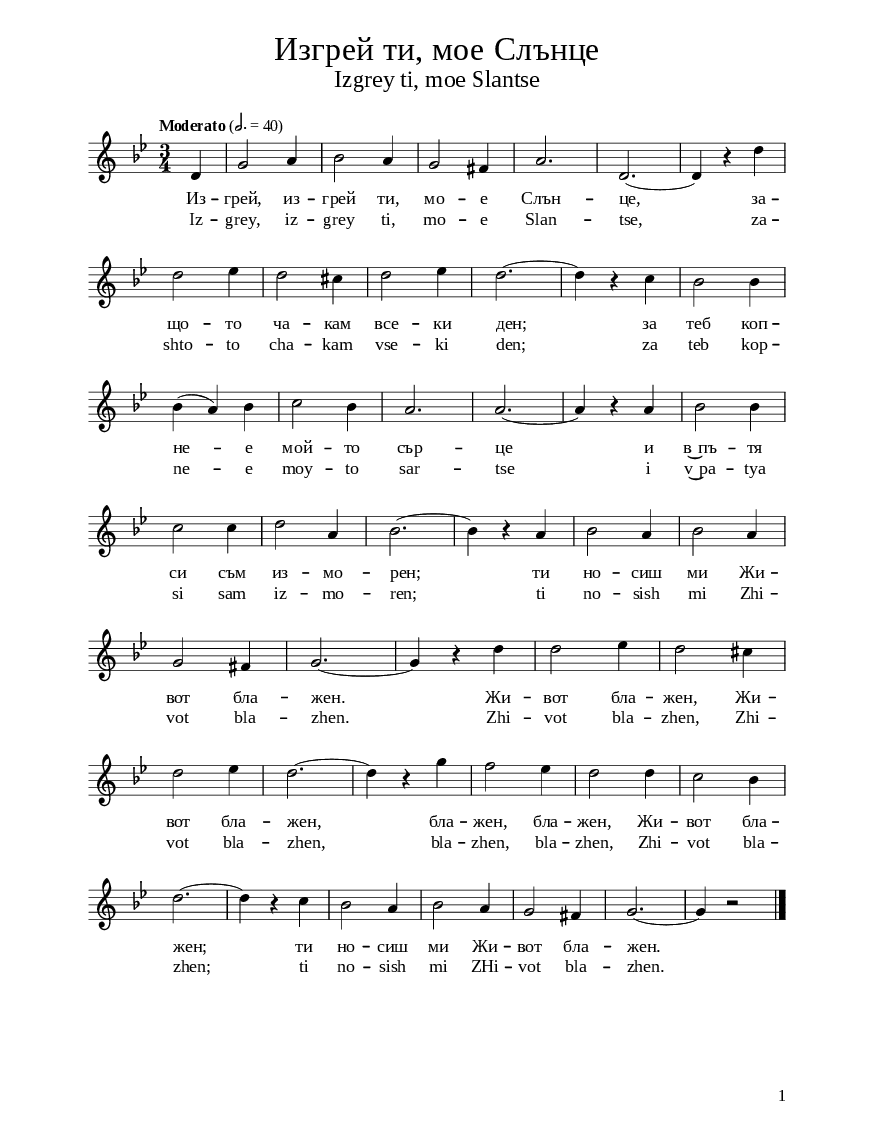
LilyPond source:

\version "2.24.0"

% include paper part and global functions
\include "include/globals.ily"

\bookpart {
  \include "include/bookpart-paper.ily"
  \score {
    \include "include/score-layout.ily"

    \new Voice \absolute {
      \clef treble
      \key g \minor
      \time 3/4
      \tempoFunc "Moderato" 2. "40"
      \autoBeamOff
      \partial 4

      d'4 |  g'2 a'4 | bes'2 a'4 | g'2 fis'4 | a'2. | d'2. ~ | d'4 r d'' \break
      d''2 es''4 | d''2 cis''4 | d''2 es''4 | d''2. ~ | d''4 r c'' | bes'2 bes'4 \break |
      bes'4 ( a' ) bes' | c''2 bes'4 | a'2. | a'2. ~ | a'4 r a' |  bes'2 bes'4 \break |
      c''2 c''4 | d''2 a'4 |  bes'2. ~ |  bes'4 r a' |  bes'2 a'4 |  bes'2 a'4 \break |
      g'2 fis'4 | g'2. ~ | g'4 r d'' | d''2 es''4 | d''2 cis''4 \break |
      d''2 es''4 | d''2. ~ | d''4 r g'' | f''2 es''4 | d''2 d''4 | c''2 bes'4 \break |
      d''2.~ | d''4 r c'' | bes'2 a'4 | bes'2 a'4 | g'2 fis'4 | g'2.~ | g'4 r2 | \bar "|."\break
    }

    \addlyrics {
      Из -- грей,
      из -- грей ти, мо -- е Слън -- це, за -- що --
      то ча -- кам все -- ки ден; за теб коп -- не --
      е мой -- то сър -- це и в~пъ -- тя си съм из
      -- мо -- рен; ти но -- сиш ми Жи -- вот бла --
      жен. Жи -- вот бла -- жен, Жи -- вот бла -- жен,
      бла -- жен, бла -- жен, Жи -- вот бла -- жен; ти
      но -- сиш ми Жи -- вот бла -- жен.}
      \addlyrics {
        Iz -- grey,
        iz -- grey ti, mo -- e Slan -- tse, za -- shto --
        to cha -- kam vse -- ki den; za teb kop -- ne --
        e moy -- to sar -- tse i v~pa -- tya si sam iz
        -- mo -- ren; ti no -- sish mi Zhi -- vot bla --
        zhen. Zhi -- vot bla -- zhen, Zhi -- vot bla -- zhen,
        bla -- zhen, bla -- zhen, Zhi -- vot bla -- zhen; ti
        no -- sish mi ZHi -- vot bla -- zhen.}

        \header {
          title = \titleFunc "Изгрей ти, мое Слънце" "Izgrey ti, moe Slantse"
        }

        \midi{}

      } % score
      
      \pageBreak

      \markup \fontsize #bgCoupletFontSize {
        \hspace #1
        \override #`(baseline-skip . ,bgCoupletBaselineSkip)
        \column {
          \line {   2. Огрей небето и Земята,}

          \line {   "   "лазурни поднебесен шир,}

          \line {   "   "развесели ми днес душата}

          \line {   "   "с трептенията си безспир.}

          \line {   "   "О, дай ми тоз Живот и Мир!}
          \line { " " }
          \line { "   " \italic {Припев:} }


          \line {   "   "Живот и Мир, Живот и Мир,}

          \line {   "   "и Мир, и Мир, Живот и Мир,}

          \line {   "   "о, дай ми тоз Живот и Мир!}

          \line { " " }
          \line {   3. Единствено си ти, което}

          \line {   "   "изпълваш всичко със Любов}

          \line {   "   "и подновяваш всичко вехто;}

          \line {   "   "светът чрез теб ще бъде нов;}

          \line {   "   "ти вечно си света, Любов.}


          \line { " " }
          \line { "   " \italic {Припев:} }
          \line {   "   " Света Любов, света Любов,}

          \line {   "   "Любов, Любов, света Любов,}

          \line {   "   "ти вечно си света, Любов.}
        }

        \hspace #5
        \override #`(baseline-skip . ,bgCoupletBaselineSkip)
        \column {
          \line {   2. Ogrey nebeto i Zemyata,}

          \line {   "   "lazurni podnebesen shir,}

          \line {   "   "razveseli mi dnes dushata}

          \line {   "   "s trepteniyata si bezspir.}

          \line {   "   "O, day mi toz Zhivot i Mir!}
          \line { " " }
          \line { "   " \italic {Refrain:} }


          \line {   "   "Zhivot i Mir, Zhivot i Mir,}

          \line {   "   "i Mir, i Mir, Zhivot i Mir,}

          \line {   "   "o, day mi toz Zhivot i Mir!}

          \line { " " }
          \line {   3. Edinstveno si ti, koeto}

          \line {   "   "izpalvash vsichko sas Lyubov}

          \line {   "   "i podnovyavash vsichko vehto;}

          \line {   "   "svetat chrez teb shte bade nov;}

          \line {   "   "ti vechno si sveta, Lyubov.}


          \line { " " }
          \line { "   " \italic {Refrain:} }
          \line {   "   " Sveta Lyubov, sveta Lyubov,}

          \line {   "   "Lyubov, Lyubov, sveta Lyubov,}

          \line {   "   "ti vechno si sveta, Lyubov.}
        } %column
      } % markup
      
      \pageBreak

      % include foreign translation(s) of the song
      \version "2.24.0"

\markup \fill-line { \fontsize #deTitleFontSize "Gehe auf, du, meine Sonne" }
\markup \null
\markup \null
\markup \fontsize #deCoupletFontSize {
  \hspace #10
  \override #`(baseline-skip . ,deCoupletBaselineSkip)

  \column {

    \line {   1. Geh auf, geh auf, du, meine Sonne, }

    \line {   "   "denn ich warte auf dich jeden Tag; }

    \line {   "   "nach dir sehnt sich mein ganzes Herz}

    \line {   "   "und ich bin auf meinem Weg ermattet;}

    \line {   "   "Du bringst mir das glückselige Leben.}
    \line { " " }

    \line { "   " \italic { Refrain :}  }

    \line {   "   "Seliges Leben, seliges Leben}

    \line {   "   "seliges, seliges, seliges Leben,}

    \line {   "   "du, der du mir das selige Leben bringst.}

    \line { " " }

    \line {   2. Bescheine den Himmel und die Erde,}

    \line {    "   "die azurblaue unterhimmlische Weite; }

    \line {   "   "erfreue heute unaufhörlich meine Seele}

    \line {   "   "mit deinen Schwingungen.}

    \line {   "   "Oh, gib mir dieses Leben und diesen Frieden!}

    \line { " " }
    \line { "   " \italic { Refrain :}  }

    \line {   "   "Leben und Frieden, Leben und Frieden,}

    \line {   "   "und Frieden, und Frieden, Leben und Frieden,}

    \line {   "   "oh, gib mir dieses Leben und diesen Frieden!}

    \line { " " }
    \line {3. Einzig bist du, die du alles mit Liebe erfüllst }

    \line {   "   "und alles Alte erneuerst; }

    \line {   "   "durch dich wird die Welt neu werden,}

    \line {   "   "du bist auf ewig die heilige Liebe!}

    \line { " " }
    \line { "   " \italic { Refrain :}  }

    \line {   "   "Heilige Liebe, heilige Liebe,}

    \line {   "   "Liebe, Liebe, heilige Liebe,}

    \line {   "   "du bist ewige heilige Liebe.}
  }
}


%{
convert-ly (GNU LilyPond) 2.24.0  convert-ly: Processing `'...
Applying conversion: 2.19.2, 2.19.7, 2.19.11, 2.19.16, 2.19.22,
2.19.24, 2.19.28, 2.19.29, 2.19.32, 2.19.40, 2.19.46, 2.19.49,
2.19.80, 2.24.0
%}


    } % bookpart
